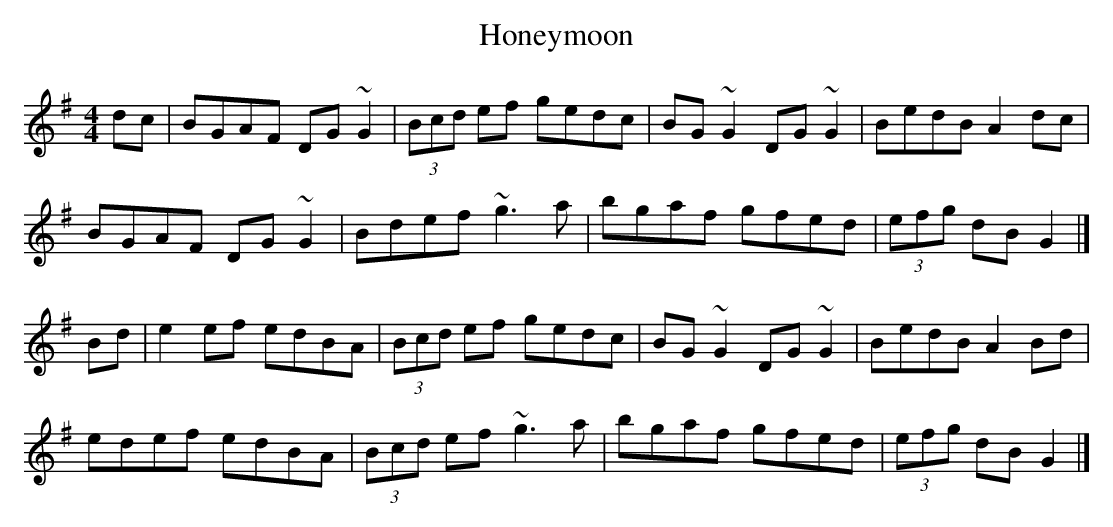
X:1
T:Honeymoon
L:1/8
M:4/4
K:G
dc|BGAF DG ~G2|(3Bcd ef gedc| BG~G2 DG~G2|BedB A2 dc|
BGAF DG ~G2|Bdef ~g3 a| bgaf gfed| (3efg dB G2|]
Bd|e2 ef edBA|(3Bcd ef gedc| BG~G2 DG~G2|BedB A2 Bd|
edef edBA|(3Bcd ef ~g3a| bgaf gfed| (3efg dB G2|]
